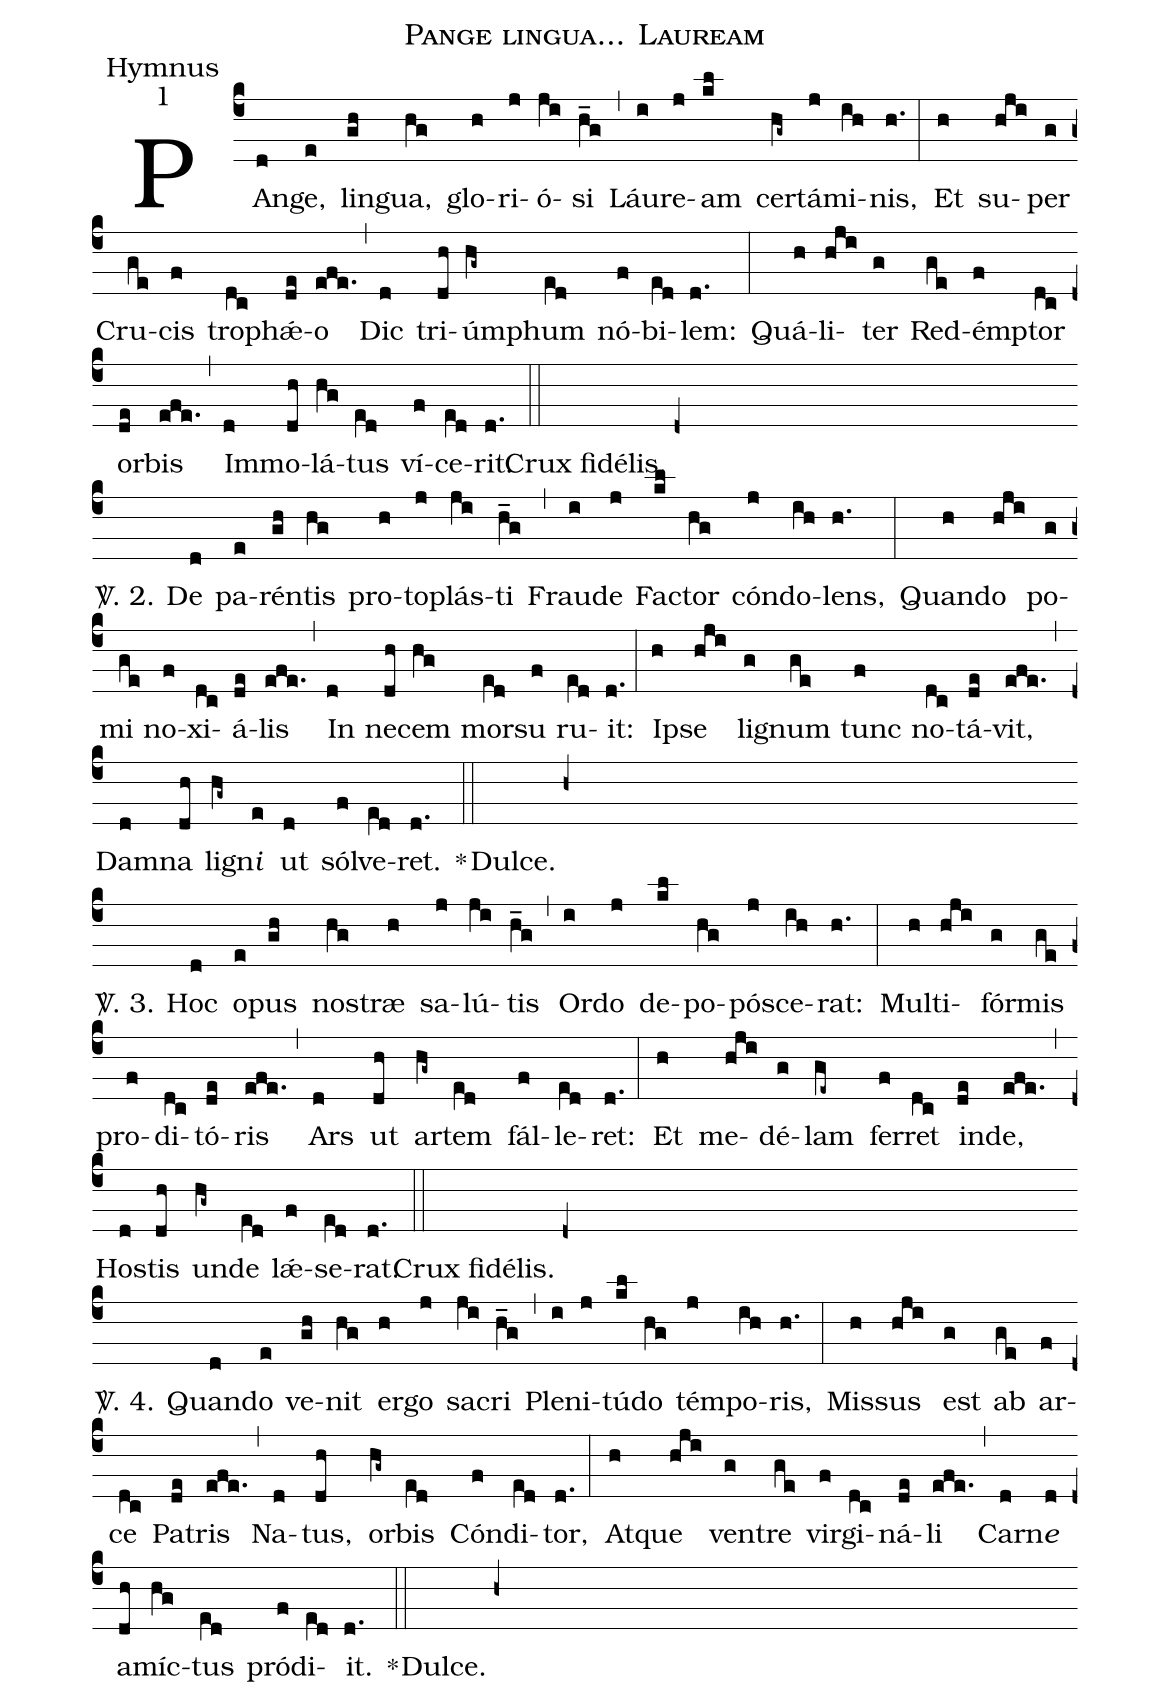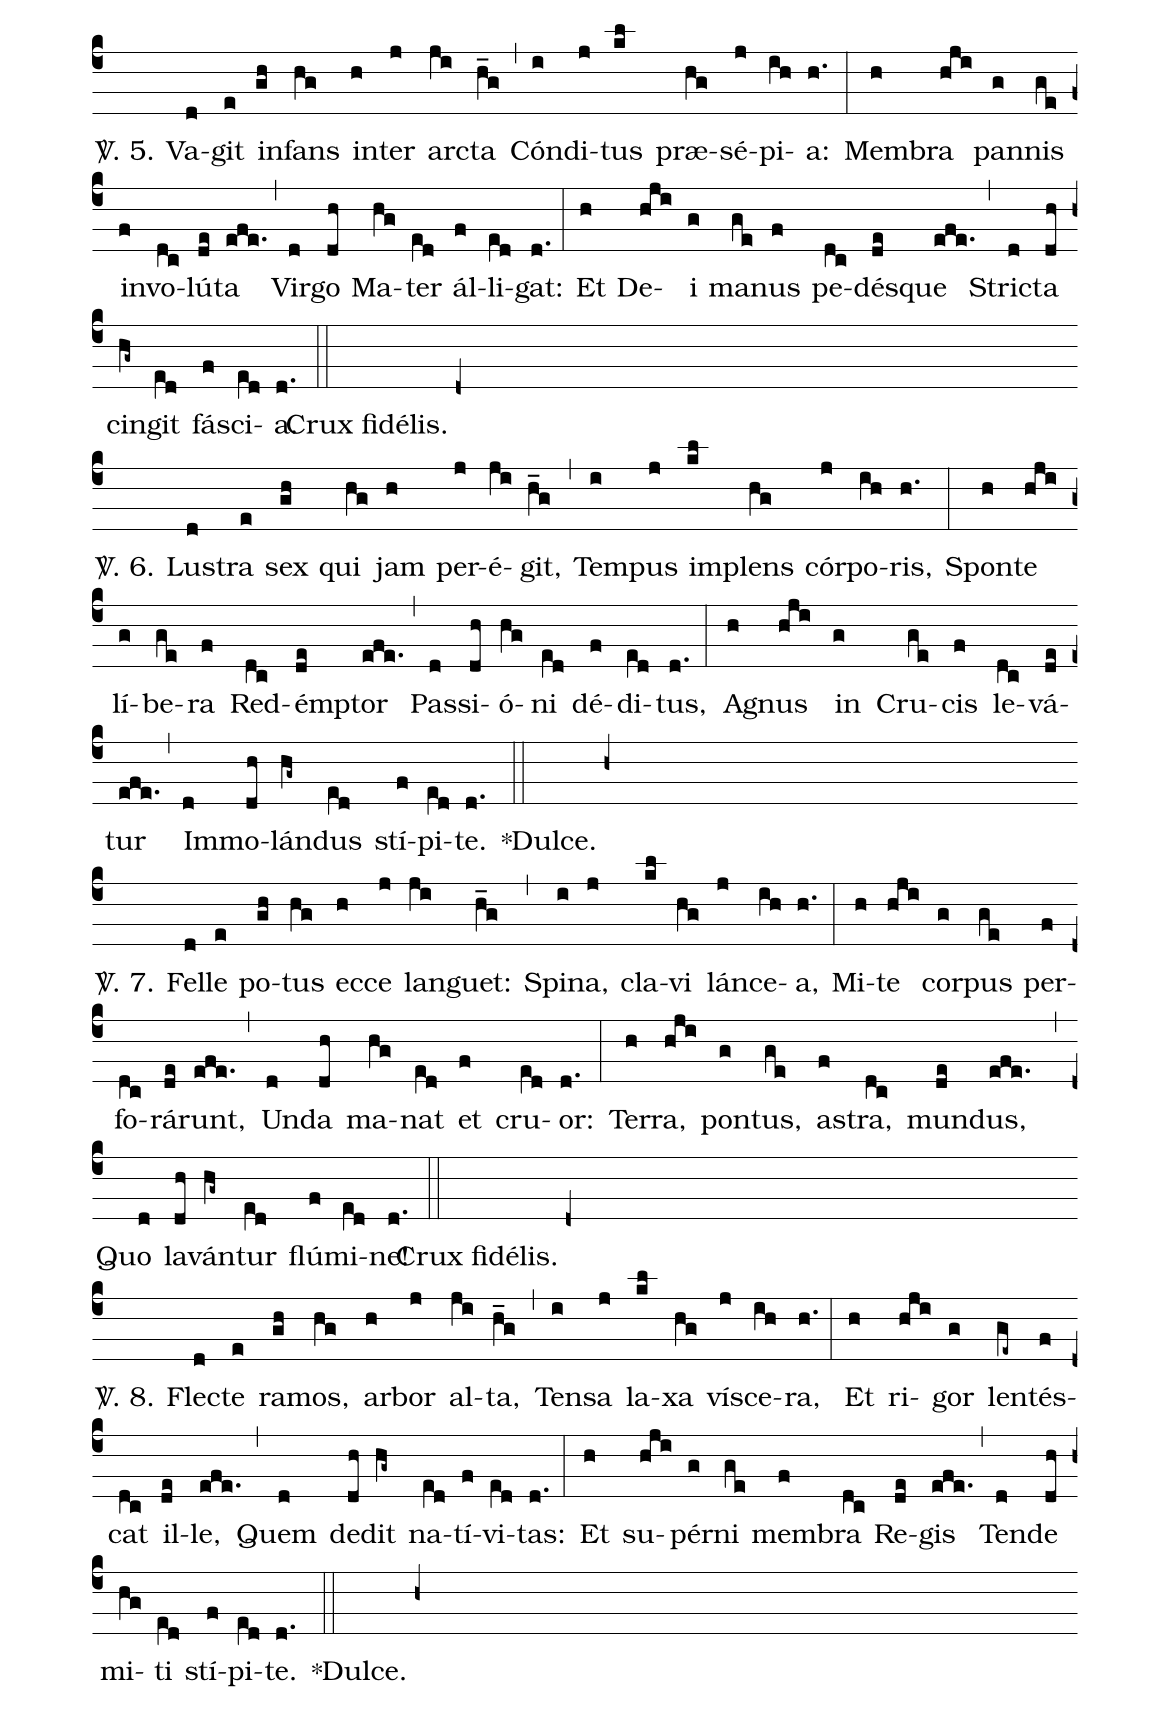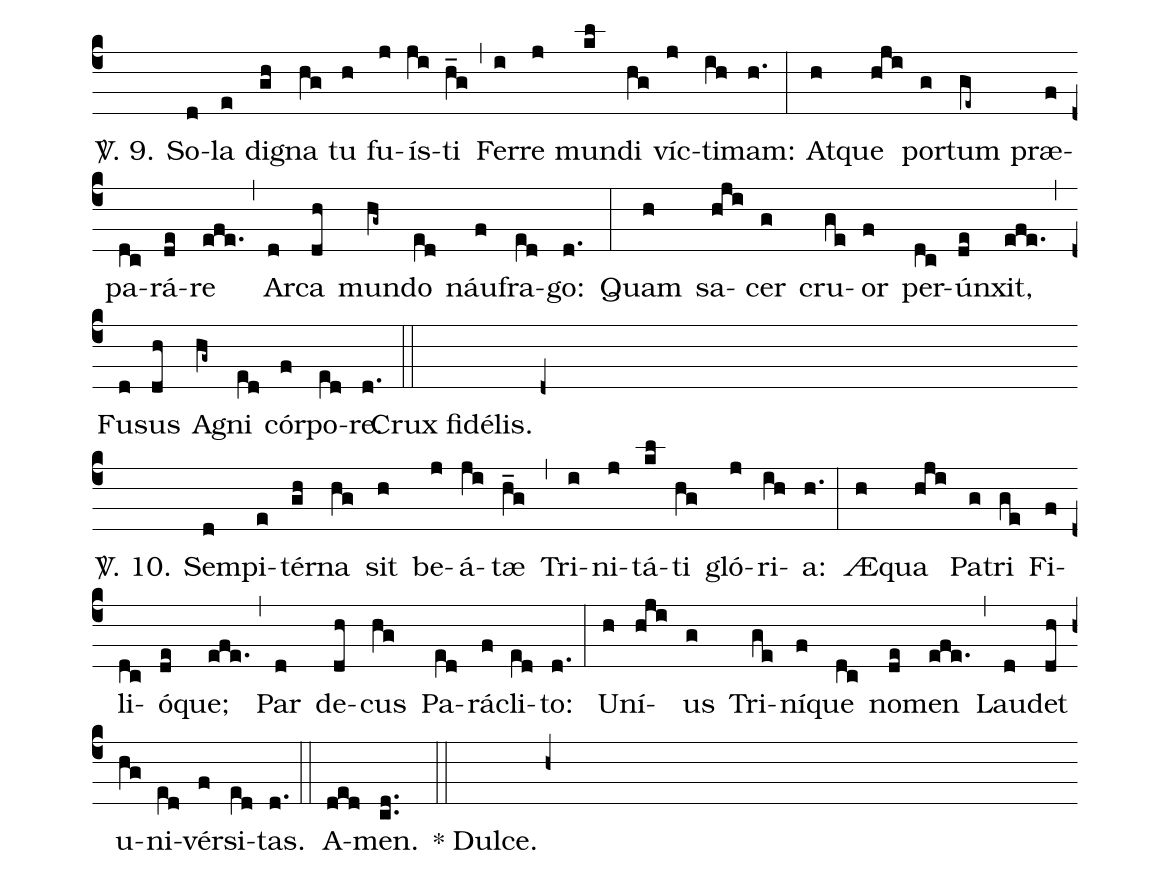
name:Pange lingua... Lauream;
office-part:Hymnus;
mode:1;
%%
(c4) PAn(d)ge,(e) lin(gh)gua,(hg) glo(h)ri(j)ó(ji)si(h_g) (,) Láu(i)re(j)am(kl) cer(hg~)tá(j)mi(ih)nis,(h.) (:)
Et(h) su(hji)per(g) Cru(ge)cis(f) tro(dc)phǽ(de)o(efe.) (,) Dic(d) tri(dh)úm(hg~)phum(e[ll:1]d) nó(f)bi(e[ll:1]d)lem:(d.) (:)
Quá(h)li(hji)ter(g) Red(ge)émp(f)tor(dc) or(de)bis(efe.) (,) Im(d)mo(dh)lá(hg)tus(e[ll:1]d) ví(f)ce(e[ll:1]d)rit.(d.) (::)
Crux fidélis.() (d+) (Z-)

<sp>V/</sp>. 2. De(d) pa(e)rén(gh)tis(hg) pro(h)to(j)plás(ji)ti(h_g) (,) Frau(i)de(j) Fac(kl)tor(hg) cón(j)do(ih)lens,(h.) (:)
Quan(h)do(hji) po(g)mi(ge) no(f)xi(dc)á(de)lis(efe.) (,) In(d) ne(dh)cem(hg) mor(e[ll:1]d)su(f) ru(e[ll:1]d)it:(d.) (:)
Ip(h)se(hji) li(g)gnum(ge) tunc(f) no(dc)tá(de)vit,(efe.) (,) Dam(d)na(dh) li(hg~)gn{<i>i</i>}(e) ut(d) sól(f)ve(e[ll:1]d)ret.(d.) *(::)
Dulce.() (h+) (Z-)
<sp>V/</sp>. 3. Hoc(d) o(e)pus(gh) nos(hg)træ(h) sa(j)lú(ji)tis(h_g) (,) Or(i)do(j) de(kl)po(hg)pó(j)sce(ih)rat:(h.) (:)
Mul(h)ti(hji)fór(g)mis(ge) pro(f)di(dc)tó(de)ris(efe.) (,) Ars(d) ut(dh) ar(hg~)tem(e[ll:1]d) fál(f)le(e[ll:1]d)ret:(d.) (:)
Et(h) me(hji)dé(g)lam(ge~) fer(f)ret(dc) in(de)de,(efe.) (,) Hos(d)tis(dh) un(hg~)de(e[ll:1]d) lǽ(f)se(e[ll:1]d)rat.(d.) (::)
Crux fidélis.() (d+) (Z-)
<sp>V/</sp>. 4. Quan(d)do(e) ve(gh)nit(hg) er(h)go(j) sa(ji)cri(h_g) (,) Ple(i)ni(j)tú(kl)do(hg) tém(j)po(ih)ris,(h.) (:)
Mis(h)sus(hji) est(g) ab(ge) ar(f)ce(dc) Pa(de)tris(efe.) (,) Na(d)tus,(dh) or(hg~)bis(e[ll:1]d) Cón(f)di(e[ll:1]d)tor,(d.) (:)
At(h)que(hji) ven(g)tre(ge) vir(f)gi(dc)ná(de)li(efe.) (,) Car(d)n{<i>e</i>}(d) a(dh)míc(hg)tus(e[ll:1]d) pród(f)i(e[ll:1]d)it.(d.) *(::)
Dulce.() (h+) (Z-)
<sp>V/</sp>. 5. Va(d)git(e) in(gh)fans(hg) in(h)ter(j) arc(ji)ta(h_g) (,) Cón(i)di(j)tus(kl) præ(hg)sé(j)pi(ih)a:(h.) (:)
Mem(h)bra(hji) pan(g)nis(ge) in(f)vo(dc)lú(de)ta(efe.) (,) Vir(d)go(dh) Ma(hg)ter(e[ll:1]d) ál(f)li(e[ll:1]d)gat:(d.) (:)
Et(h) De(hji)i(g) ma(ge)nus(f) pe(dc)dés(de)que(efe.) (,) Stric(d)ta(dh) cin(hg~)git(e[ll:1]d) fá(f)sci(e[ll:1]d)a.(d.) (::)
Crux fidélis.() (d+) (Z-)
<sp>V/</sp>. 6. Lus(d)tra(e) sex(gh) qui(hg) jam(h) per(j)é(ji)git,(h_g) (,) Tem(i)pus(j) im(kl)plens(hg) cór(j)po(ih)ris,(h.) (:)
Spon(h)te(hji) lí(g)be(ge)ra(f) Red(dc)émp(de)tor(efe.) (,) Pas(d)si(dh)ó(hg)ni(e[ll:1]d) dé(f)di(e[ll:1]d)tus,(d.) (:)
A(h)gnus(hji) in(g) Cru(ge)cis(f) le(dc)vá(de)tur(efe.) (,) Im(d)mo(dh)lán(hg~)dus(e[ll:1]d) stí(f)pi(e[ll:1]d)te.(d.) *(::)
Dulce.() (h+) (Z-)
<sp>V/</sp>. 7. Fel(d)le(e) po(gh)tus(hg) ec(h)ce(j) lan(ji)guet:(h_g) (,) Spi(i)na,(j) cla(kl)vi(hg) lán(j)ce(ih)a,(h.) (:)
Mi(h)te(hji) cor(g)pus(ge) per(f)fo(dc)rá(de)runt,(efe.) (,) Un(d)da(dh) ma(hg)nat(e[ll:1]d) et(f) cru(e[ll:1]d)or:(d.) (:)
Ter(h)ra,(hji) pon(g)tus,(ge) as(f)tra,(dc) mun(de)dus,(efe.) (,) Quo(d) la(dh)ván(hg~)tur(e[ll:1]d) flú(f)mi(e[ll:1]d)ne!(d.) (::)
Crux fidélis.() (d+) (Z-)
<sp>V/</sp>. 8. Flec(d)te(e) ra(gh)mos,(hg) ar(h)bor(j) al(ji)ta,(h_g) (,) Ten(i)sa(j) la(kl)xa(hg) ví(j)sce(ih)ra,(h.) (:)
Et(h) ri(hji)gor(g) len(ge~)tés(f)cat(dc) il(de)le,(efe.) (,) Quem(d) de(dh)dit(hg~) na(e[ll:1]d)tí(f)vi(e[ll:1]d)tas:(d.) (:)
Et(h) su(hji)pér(g)ni(ge) mem(f)bra(dc) Re(de)gis(efe.) (,) Ten(d)de(dh) mi(hg)ti(e[ll:1]d) stí(f)pi(e[ll:1]d)te.(d.) *(::)
Dulce.() (h+) (Z-)
<sp>V/</sp>. 9. So(d)la(e) di(gh)gna(hg) tu(h) fu(j)ís(ji)ti(h_g) (,) Fer(i)re(j) mun(kl)di(hg) víc(j)ti(ih)mam:(h.) (:)
At(h)que(hji) por(g)tum(ge~) præ(f)pa(dc)rá(de)re(efe.) (,) Ar(d)ca(dh) mun(hg~)do(e[ll:1]d) náu(f)fra(e[ll:1]d)go:(d.) (:)
Quam(h) sa(hji)cer(g) cru(ge)or(f) per(dc)ún(de)xit,(efe.) (,) Fu(d)sus(dh) A(hg~)gni(e[ll:1]d) cór(f)po(e[ll:1]d)re.(d.) (::)
Crux fidélis.() (d+) (Z-)

<sp>V/</sp>. 10. Sem(d)pi(e)tér(gh)na(hg) sit(h) be(j)á(ji)tæ(h_g) (,) Tri(i)ni(j)tá(kl)ti(hg) gló(j)ri(ih)a:(h.) (:)
Æ(h)qua(hji) Pa(g)tri(ge) Fi(f)li(dc)ó(de)que;(efe.) (,) Par(d) de(dh)cus(hg) Pa(e[ll:1]d)rá(f)cli(e[ll:1]d)to:(d.) (:)
U(h)ní(hji)us(g) Tri(ge)ní(f)que(dc) no(de)men(efe.) (,) Lau(d)det(dh) u(hg)ni(e[ll:1]d)vér(f)si(e[ll:1]d)tas.(d.) (::)
A(ded)men.(cd..) *(::)
Dulce.() (h+) (Z)
